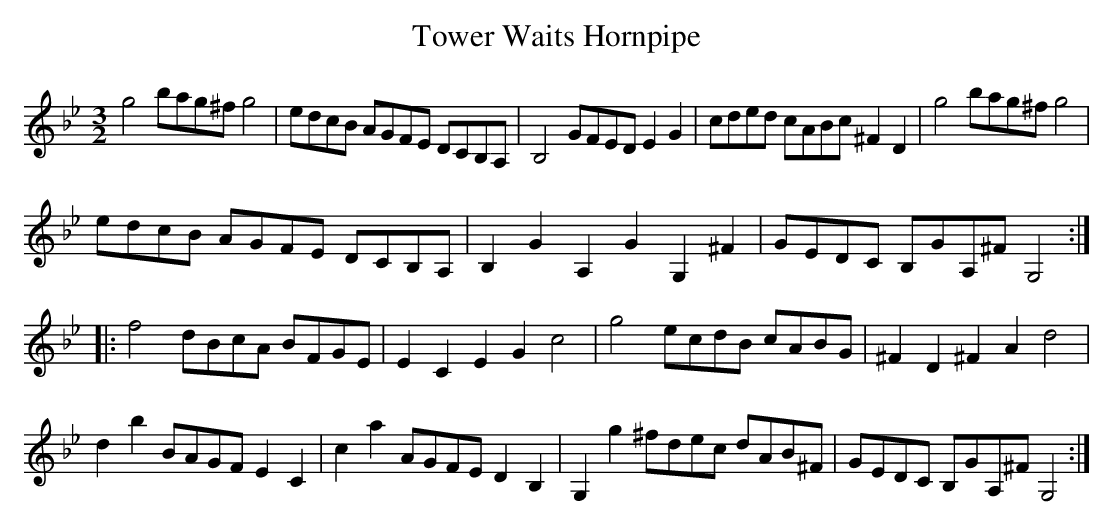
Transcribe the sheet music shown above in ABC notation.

X:1
T:Tower Waits Hornpipe
M:3/2
L:1/8
K:Gm
g4 bag^f g4|edcB AGFE DCB,A,|B,4 GFED E2 G2|cded cABc ^F2 D2| g4 bag^f g4|!
edcB AGFE DCB,A,|B,2 G2 A,2 G2 G,2 ^F2| GEDC B,GA,^F G,4::!
f4 dBcA BFGE| E2 C2 E2 G2 c4| g4 ecdB cABG| ^F2 D2 ^F2 A2 d4|!
d2 b2 BAGF E2 C2| c2 a2 AGFE D2 B,2| G,2 g2 ^fdec dAB^F| GEDC B,GA,^F G,4:|
